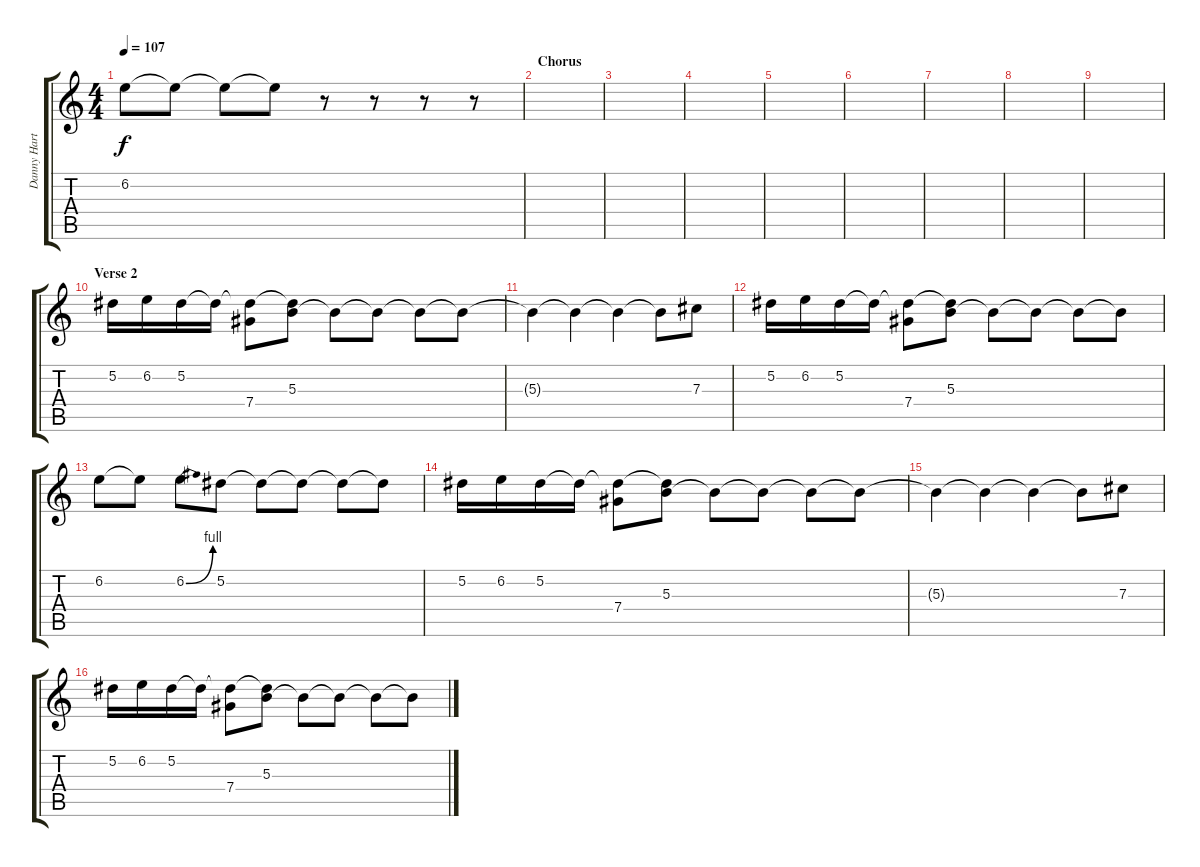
\track ("Danny Hartwell (Verse Guitar)" "Danny Hart") {instrument electricguitarjazz}
\staff {score tabs}
\tuning (Eb4 Bb3 Gb3 Db3 Ab2 Db2) {hide}
\ts (4 4)
\tempo 107
\clef g2
\ks c
6.2.8{dy f} 6.2{t}.8 6.2{t}.8 6.2{t}.8 r.8 r.8 r.8 r.8 |
\section ("" "Chorus")
|
|
|
|
|
|
|
|
\section ("" "Verse 2")
5.2.16 6.2.16 5.2.16 5.2{t}.16 (5.2{t} 7.4).8 (5.2{t} 5.3).8 5.3{t}.8 5.3{t}.8 5.3{t}.8 5.3{t}.8 |
5.3{t}.4 5.3{t}.4 5.3{t}.4 5.3{t}.8 7.3.8 |
5.2.16 6.2.16 5.2.16 5.2{t}.16 (5.2{t} 7.4).8 (5.2{t} 5.3).8 5.3{t}.8 5.3{t}.8 5.3{t}.8 5.3{t}.8 |
6.2.8 6.2{t}.8 6.2{be (bend 0 0 60 4)}.8 5.2.8 5.2{t}.8 5.2{t}.8 5.2{t}.8 5.2{t}.8 |
5.2.16 6.2.16 5.2.16 5.2{t}.16 (5.2{t} 7.4).8 (5.2{t} 5.3).8 5.3{t}.8 5.3{t}.8 5.3{t}.8 5.3{t}.8 |
5.3{t}.4 5.3{t}.4 5.3{t}.4 5.3{t}.8 7.3.8 |
5.2.16 6.2.16 5.2.16 5.2{t}.16 (5.2{t} 7.4).8 (5.2{t} 5.3).8 5.3{t}.8 5.3{t}.8 5.3{t}.8 5.3{t}.8
